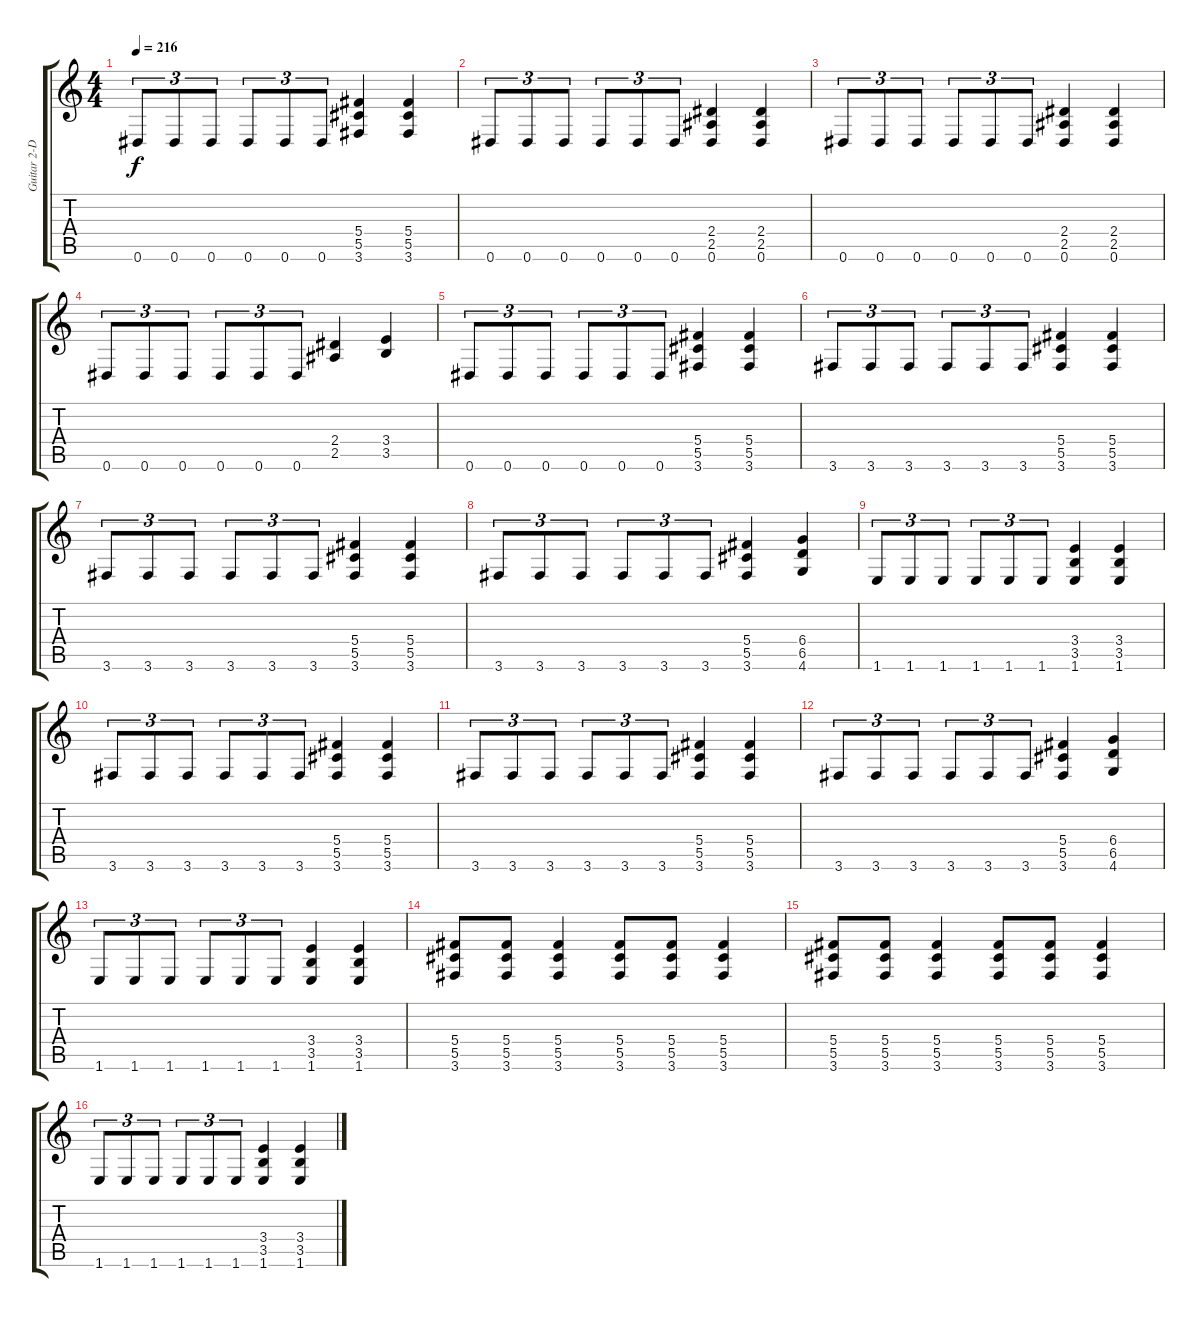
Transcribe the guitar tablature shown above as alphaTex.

\track ("Guitar 2-Dist" "Guitar 2-D") {instrument distortionguitar}
\staff {score tabs}
\tuning (Eb4 Bb3 Gb3 Db3 Ab2 Eb2) {hide}
\ts (4 4)
\tempo 216
\clef g2
\ks c
0.6.8{tu (3 2) dy f} 0.6.8{tu (3 2)} 0.6.8{tu (3 2)} 0.6.8{tu (3 2)} 0.6.8{tu (3 2)} 0.6.8{tu (3 2)} (5.4 5.5 3.6).4 (5.4 5.5 3.6).4 |
0.6.8{tu (3 2)} 0.6.8{tu (3 2)} 0.6.8{tu (3 2)} 0.6.8{tu (3 2)} 0.6.8{tu (3 2)} 0.6.8{tu (3 2)} (2.4 2.5 0.6).4 (2.4 2.5 0.6).4 |
0.6.8{tu (3 2)} 0.6.8{tu (3 2)} 0.6.8{tu (3 2)} 0.6.8{tu (3 2)} 0.6.8{tu (3 2)} 0.6.8{tu (3 2)} (2.4 2.5 0.6).4 (2.4 2.5 0.6).4 |
0.6.8{tu (3 2)} 0.6.8{tu (3 2)} 0.6.8{tu (3 2)} 0.6.8{tu (3 2)} 0.6.8{tu (3 2)} 0.6.8{tu (3 2)} (2.4 2.5).4 (3.4 3.5).4 |
0.6.8{tu (3 2)} 0.6.8{tu (3 2)} 0.6.8{tu (3 2)} 0.6.8{tu (3 2)} 0.6.8{tu (3 2)} 0.6.8{tu (3 2)} (5.4 5.5 3.6).4 (5.4 5.5 3.6).4 |
3.6.8{tu (3 2)} 3.6.8{tu (3 2)} 3.6.8{tu (3 2)} 3.6.8{tu (3 2)} 3.6.8{tu (3 2)} 3.6.8{tu (3 2)} (5.4 5.5 3.6).4 (5.4 5.5 3.6).4 |
3.6.8{tu (3 2)} 3.6.8{tu (3 2)} 3.6.8{tu (3 2)} 3.6.8{tu (3 2)} 3.6.8{tu (3 2)} 3.6.8{tu (3 2)} (5.4 5.5 3.6).4 (5.4 5.5 3.6).4 |
3.6.8{tu (3 2)} 3.6.8{tu (3 2)} 3.6.8{tu (3 2)} 3.6.8{tu (3 2)} 3.6.8{tu (3 2)} 3.6.8{tu (3 2)} (5.4 5.5 3.6).4 (6.4 6.5 4.6).4 |
1.6.8{tu (3 2)} 1.6.8{tu (3 2)} 1.6.8{tu (3 2)} 1.6.8{tu (3 2)} 1.6.8{tu (3 2)} 1.6.8{tu (3 2)} (3.4 3.5 1.6).4 (3.4 3.5 1.6).4 |
3.6.8{tu (3 2)} 3.6.8{tu (3 2)} 3.6.8{tu (3 2)} 3.6.8{tu (3 2)} 3.6.8{tu (3 2)} 3.6.8{tu (3 2)} (5.4 5.5 3.6).4 (5.4 5.5 3.6).4 |
3.6.8{tu (3 2)} 3.6.8{tu (3 2)} 3.6.8{tu (3 2)} 3.6.8{tu (3 2)} 3.6.8{tu (3 2)} 3.6.8{tu (3 2)} (5.4 5.5 3.6).4 (5.4 5.5 3.6).4 |
3.6.8{tu (3 2)} 3.6.8{tu (3 2)} 3.6.8{tu (3 2)} 3.6.8{tu (3 2)} 3.6.8{tu (3 2)} 3.6.8{tu (3 2)} (5.4 5.5 3.6).4 (6.4 6.5 4.6).4 |
1.6.8{tu (3 2)} 1.6.8{tu (3 2)} 1.6.8{tu (3 2)} 1.6.8{tu (3 2)} 1.6.8{tu (3 2)} 1.6.8{tu (3 2)} (3.4 3.5 1.6).4 (3.4 3.5 1.6).4 |
(5.4 5.5 3.6).8 (5.4 5.5 3.6).8 (5.4 5.5 3.6).4 (5.4 5.5 3.6).8 (5.4 5.5 3.6).8 (5.4 5.5 3.6).4 |
(5.4 5.5 3.6).8 (5.4 5.5 3.6).8 (5.4 5.5 3.6).4 (5.4 5.5 3.6).8 (5.4 5.5 3.6).8 (5.4 5.5 3.6).4 |
1.6.8{tu (3 2)} 1.6.8{tu (3 2)} 1.6.8{tu (3 2)} 1.6.8{tu (3 2)} 1.6.8{tu (3 2)} 1.6.8{tu (3 2)} (3.4 3.5 1.6).4 (3.4 3.5 1.6).4
